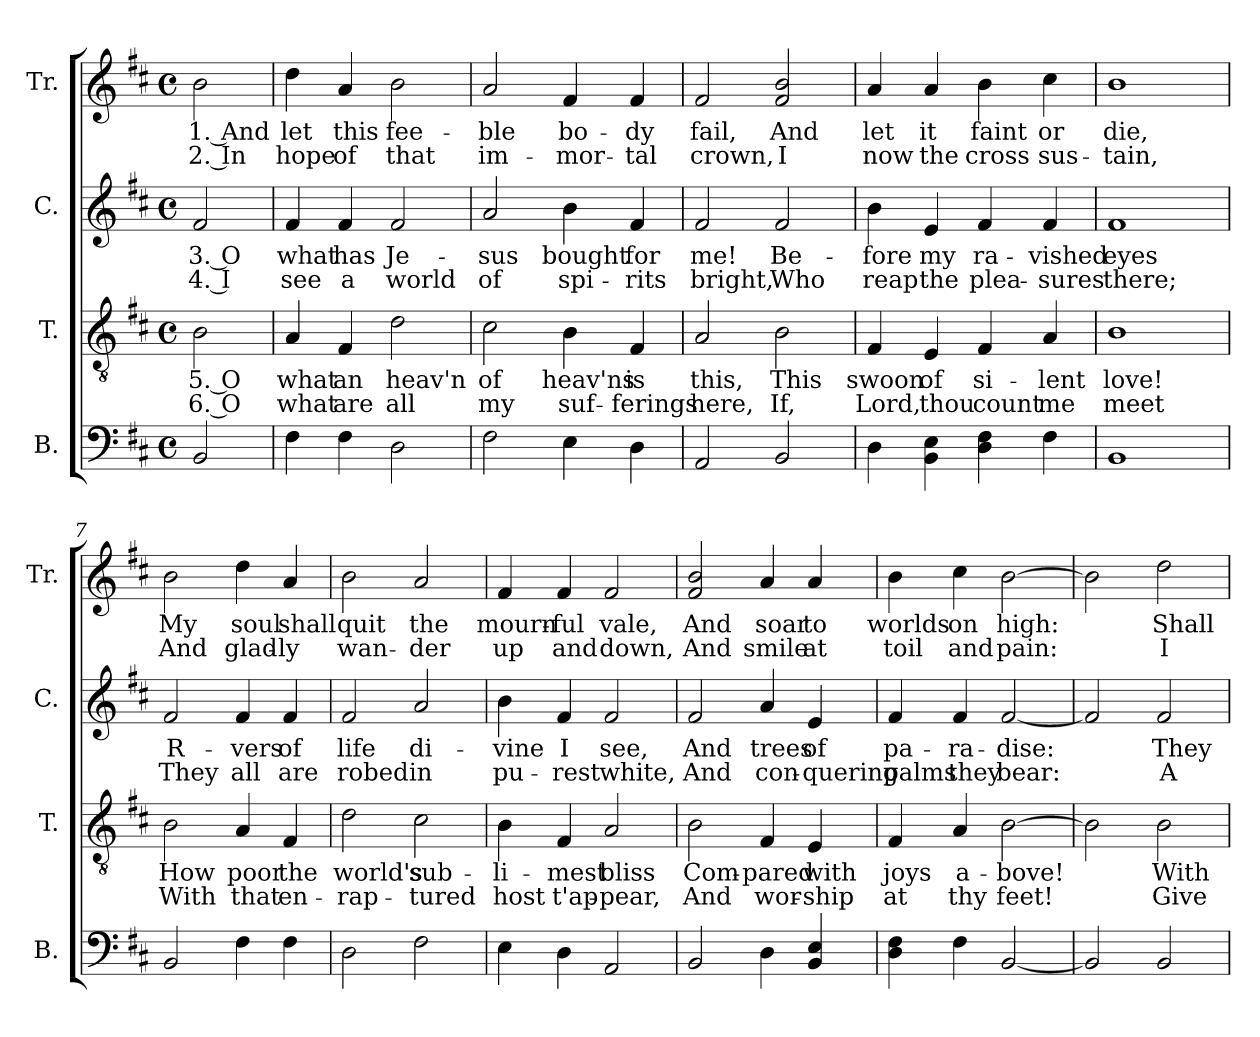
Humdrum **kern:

**kern	**kern	**text	**text	**kern	**text	**text	**kern	**text	**text
*part4	*part3	*part3	*part3	*part2	*part2	*part2	*part1	*part1	*part1
*staff4	*staff3	*staff3	*staff3	*staff2	*staff2	*staff2	*staff1	*staff1	*staff1
*I"B.	*I"T.	*	*	*I"C.	*	*	*I"Tr.	*	*
*I'B.	*I'T.	*	*	*I'C.	*	*	*I'Tr.	*	*
*clefF4	*clefGv2	*	*	*clefG2	*	*	*clefG2	*	*
*k[f#c#]	*k[f#c#]	*	*	*k[f#c#]	*	*	*k[f#c#]	*	*
*M4/4	*M4/4	*	*	*M4/4	*	*	*M4/4	*	*
*met(c)	*met(c)	*	*	*met(c)	*	*	*met(c)	*	*
*MM120	*MM120	*	*	*MM120	*	*	*MM120	*	*
=1	=1	=1	=1	=1	=1	=1	=1	=1	=1
!	!	!LO:LY:b	!LO:LY:b	!	!LO:LY:b	!LO:LY:b	!	!LO:LY:b	!LO:LY:b
2BB/	2B\	5. O	6. O	2f#/	3. O	4. I	2b\	1. And	2. In
=2	=2	=2	=2	=2	=2	=2	=2	=2	=2
!	!	!LO:LY:b	!LO:LY:b	!	!LO:LY:b	!LO:LY:b	!	!LO:LY:b	!LO:LY:b
4F#\	4A/	what	what	4f#/	what	see	4dd\	let	hope
!	!	!LO:LY:b	!LO:LY:b	!	!LO:LY:b	!LO:LY:b	!	!LO:LY:b	!LO:LY:b
4F#\	4F#/	an	are	4f#/	has	a	4a/	this	of
!	!	!LO:LY:b	!LO:LY:b	!	!LO:LY:b	!LO:LY:b	!	!LO:LY:b	!LO:LY:b
2D\	2d\	heav'n	all	2f#/	Je-	world	2b\	fee-	that
=3	=3	=3	=3	=3	=3	=3	=3	=3	=3
!	!	!LO:LY:b	!LO:LY:b	!	!LO:LY:b	!LO:LY:b	!	!LO:LY:b	!LO:LY:b
2F#\	2c#\	of	my	2a/	-sus	of	2a/	-ble	im-
!	!	!LO:LY:b	!LO:LY:b	!	!LO:LY:b	!LO:LY:b	!	!LO:LY:b	!LO:LY:b
4E\	4B\	heav'ns	suf-	4b\	bought	spi-	4f#/	bo-	-mor-
!	!	!LO:LY:b	!LO:LY:b	!	!LO:LY:b	!LO:LY:b	!	!LO:LY:b	!LO:LY:b
4D\	4F#/	is	-ferings	4f#/	for	-rits	4f#/	-dy	-tal
=4	=4	=4	=4	=4	=4	=4	=4	=4	=4
!	!	!LO:LY:b	!LO:LY:b	!	!LO:LY:b	!LO:LY:b	!	!LO:LY:b	!LO:LY:b
2AA/	2A/	this,	here,	2f#/	me!	bright,	2f#/	fail,	crown,
!	!	!LO:LY:b	!LO:LY:b	!	!LO:LY:b	!LO:LY:b	!	!LO:LY:b	!LO:LY:b
2BB/	2B\	This	If,	2f#/	Be-	Who	2f#/ 2b/	And	I
=5	=5	=5	=5	=5	=5	=5	=5	=5	=5
!	!	!LO:LY:b	!LO:LY:b	!	!LO:LY:b	!LO:LY:b	!	!LO:LY:b	!LO:LY:b
4D\	4F#/	swoon	Lord,	4b\	-fore	reap	4a/	let	now
!	!	!LO:LY:b	!LO:LY:b	!	!LO:LY:b	!LO:LY:b	!	!LO:LY:b	!LO:LY:b
4BB\ 4E\	4E/	of	thou	4e/	my	the	4a/	it	the
!	!	!LO:LY:b	!LO:LY:b	!	!LO:LY:b	!LO:LY:b	!	!LO:LY:b	!LO:LY:b
4D\ 4F#\	4F#/	si-	count	4f#/	ra-	plea-	4b\	faint	cross
!	!	!LO:LY:b	!LO:LY:b	!	!LO:LY:b	!LO:LY:b	!	!LO:LY:b	!LO:LY:b
4F#\	4A/	-lent	me	4f#/	-vished	-sures	4cc#\	or	sus-
=6	=6	=6	=6	=6	=6	=6	=6	=6	=6
!	!	!LO:LY:b	!LO:LY:b	!	!LO:LY:b	!LO:LY:b	!	!LO:LY:b	!LO:LY:b
1BB	1B	love!	meet	1f#	eyes	there;	1b	die,	-tain,
=7	=7	=7	=7	=7	=7	=7	=7	=7	=7
!	!	!LO:LY:b	!LO:LY:b	!	!LO:LY:b	!LO:LY:b	!	!LO:LY:b	!LO:LY:b
2BB/	2B\	How	With	2f#/	R-	They	2b\	My	And
!	!	!LO:LY:b	!LO:LY:b	!	!LO:LY:b	!LO:LY:b	!	!LO:LY:b	!LO:LY:b
4F#\	4A/	poor	that	4f#/	-vers	all	4dd\	soul	glad-
!	!	!LO:LY:b	!LO:LY:b	!	!LO:LY:b	!LO:LY:b	!	!LO:LY:b	!LO:LY:b
4F#\	4F#/	the	en-	4f#/	of	are	4a/	shall	-ly
=8	=8	=8	=8	=8	=8	=8	=8	=8	=8
!	!	!LO:LY:b	!LO:LY:b	!	!LO:LY:b	!LO:LY:b	!	!LO:LY:b	!LO:LY:b
2D\	2d\	world's	-rap-	2f#/	life	robed	2b\	quit	wan-
!	!	!LO:LY:b	!LO:LY:b	!	!LO:LY:b	!LO:LY:b	!	!LO:LY:b	!LO:LY:b
2F#\	2c#\	sub-	-tured	2a/	di-	in	2a/	the	-der
=9	=9	=9	=9	=9	=9	=9	=9	=9	=9
!	!	!LO:LY:b	!LO:LY:b	!	!LO:LY:b	!LO:LY:b	!	!LO:LY:b	!LO:LY:b
4E\	4B\	-li-	host	4b\	-vine	pu-	4f#/	mourn-	up
!	!	!LO:LY:b	!LO:LY:b	!	!LO:LY:b	!LO:LY:b	!	!LO:LY:b	!LO:LY:b
4D\	4F#/	-mest	t'ap-	4f#/	I	-rest	4f#/	-ful	and
!	!	!LO:LY:b	!LO:LY:b	!	!LO:LY:b	!LO:LY:b	!	!LO:LY:b	!LO:LY:b
2AA/	2A/	bliss	-pear,	2f#/	see,	white,	2f#/	vale,	down,
=10	=10	=10	=10	=10	=10	=10	=10	=10	=10
!	!	!LO:LY:b	!LO:LY:b	!	!LO:LY:b	!LO:LY:b	!	!LO:LY:b	!LO:LY:b
2BB/	2B\	Com-	And	2f#/	And	And	2f#/ 2b/	And	And
!	!	!LO:LY:b	!LO:LY:b	!	!LO:LY:b	!LO:LY:b	!	!LO:LY:b	!LO:LY:b
4D\	4F#/	-pared	wor-	4a/	trees	con-	4a/	soar	smile
!	!	!LO:LY:b	!LO:LY:b	!	!LO:LY:b	!LO:LY:b	!	!LO:LY:b	!LO:LY:b
4BB/ 4E/	4E/	with	-ship	4e/	of	-quering	4a/	to	at
=11	=11	=11	=11	=11	=11	=11	=11	=11	=11
!	!	!LO:LY:b	!LO:LY:b	!	!LO:LY:b	!LO:LY:b	!	!LO:LY:b	!LO:LY:b
4D\ 4F#\	4F#/	joys	at	4f#/	pa-	palms	4b\	worlds	toil
!	!	!LO:LY:b	!LO:LY:b	!	!LO:LY:b	!LO:LY:b	!	!LO:LY:b	!LO:LY:b
4F#\	4A/	a-	thy	4f#/	-ra-	they	4cc#\	on	and
!	!	!LO:LY:b	!LO:LY:b	!	!LO:LY:b	!LO:LY:b	!	!LO:LY:b	!LO:LY:b
[2BB/	[2B\	-bove!	feet!	[2f#/	-dise:	bear:	[2b\	high:	pain:
=12	=12	=12	=12	=12	=12	=12	=12	=12	=12
2BB/]	2B\]	.	.	2f#/]	.	.	2b\]	.	.
!	!	!LO:LY:b	!LO:LY:b	!	!LO:LY:b	!LO:LY:b	!	!LO:LY:b	!LO:LY:b
2BB/	2B\	With	Give	2f#/	They	A-	2dd\	Shall	I
=	=	=	=	=	=	=	=	=	=
*-	*-	*-	*-	*-	*-	*-	*-	*-	*-
